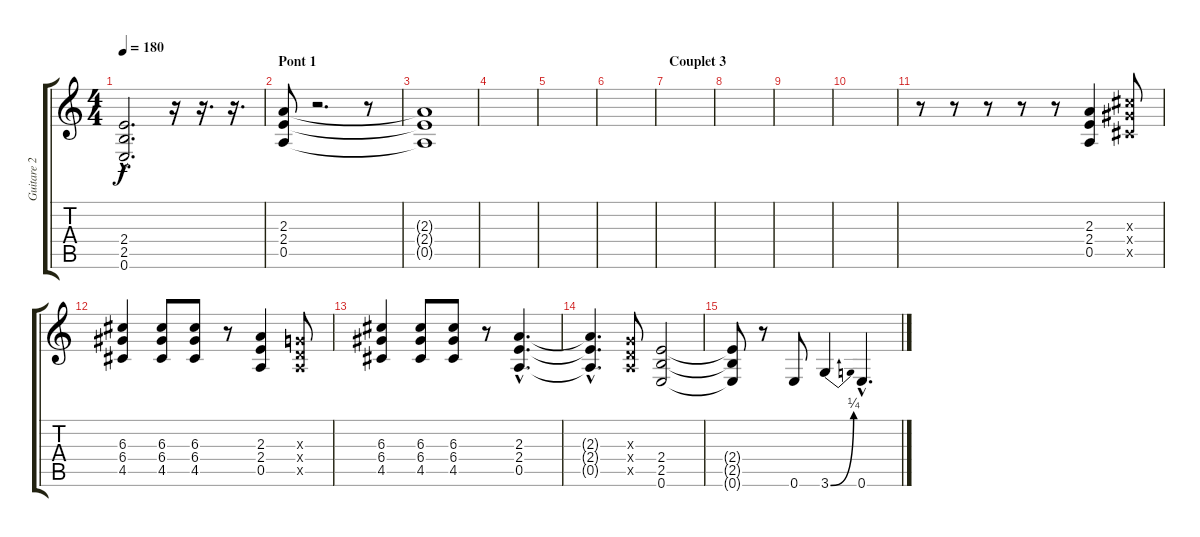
\track ("Guitare 2" "Guitare 2") {instrument electricguitarclean}
\staff {score tabs}
\tuning (E4 B3 G3 D3 A2 E2) {hide}
\ts (4 4)
\tempo 180
\clef g2
\ks c
(2.4{hac} 2.5{hac} 0.6{hac}).2{d dy f} r.16 r.16{d} r.16{d} |
\section ("" "Pont 1")
(2.3 2.4 0.5).8 r.2{d} r.8 |
(2.3{t} 2.4{t} 0.5{t}).1 |
|
|
|
\section ("" "Couplet 3")
|
|
|
|
r.8 r.8 r.8 r.8 r.8 (2.3 2.4 0.5).4 (6.3{x} 6.4{x} 4.5{x}).8 |
(6.3 6.4 4.5).4 (6.3 6.4 4.5).8 (6.3 6.4 4.5).8 r.8 (2.3 2.4 0.5).4 (0.3{x} 0.4{x} 0.5{x}).8 |
(6.3 6.4 4.5).4 (6.3 6.4 4.5).8 (6.3 6.4 4.5).8 r.8 (2.3{hac} 2.4{hac} 0.5{hac}).4{d} |
(2.3{hac t} 2.4{hac t} 0.5{hac t}).4{d} (0.3{x} 0.4{x} 0.5{x}).8 (2.4 2.5 0.6).2 |
(2.4{t} 2.5{t} 0.6{t}).8 r.8 0.6.8 3.6{be (bend 0 0 60 1)}.4 0.6{hac}.4{d}
